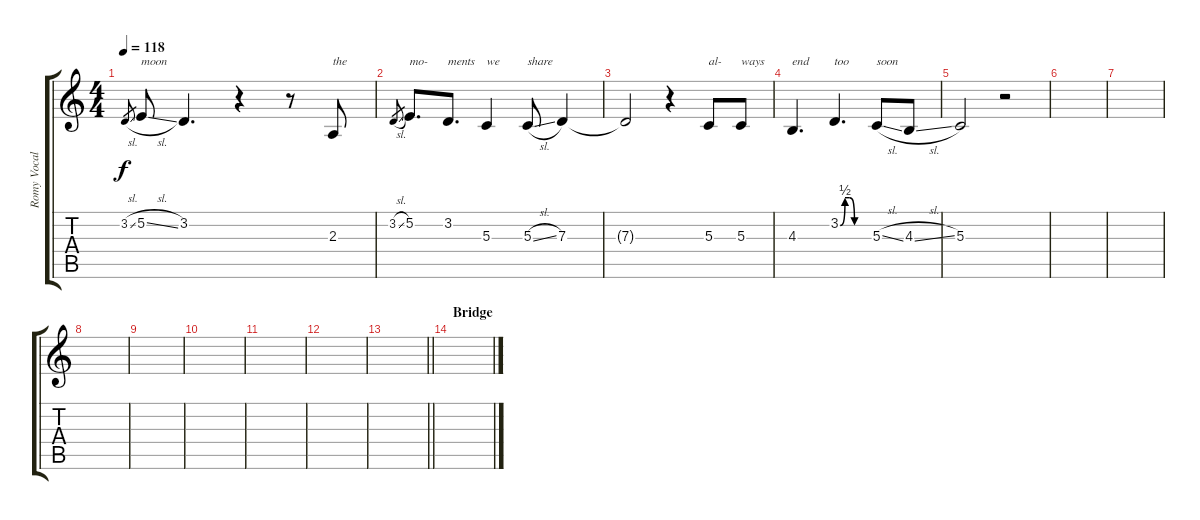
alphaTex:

\track ("Romy Vocals" "Romy Vocal") {instrument lead6voice}
\staff {score tabs}
\tuning (E4 B3 G3 D3 A2 E2) {hide}
\ts (4 4)
\tempo 118
\clef g2
\ks c
3.2{sl}.8{gr dy f} 5.2{sl}.8{txt "moon"} 3.2.4{d} r.4 r.8 2.3.8{txt "the"} |
3.2{sl}.8{gr} 5.2.8{d txt "mo-"} 3.2.8{d txt "ments"} 5.3.4{txt "we"} 5.3{sl}.8{txt "share"} 7.3.4 |
7.3{t}.2 r.4 5.3.8{txt "al-"} 5.3.8{txt "ways"} |
4.3.4{d txt "end"} 3.2{be (custom 0 0 10 2 20 2 30 0 60 0)}.4{d txt "too"} 5.3{sl}.8{txt "soon"} 4.3{sl}.8 |
5.3.2 r.2 |
|
|
|
|
|
|
|
\barLineRight lightlight
|
\section ("" "Bridge")
